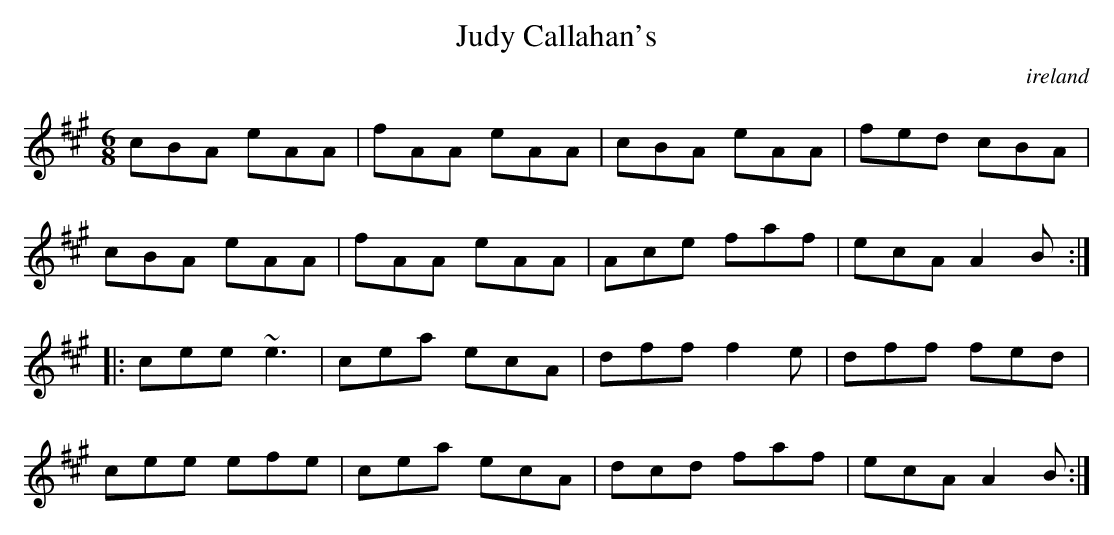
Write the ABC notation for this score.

X:1
T:Judy Callahan's
O:ireland
M:6/8
K:A
cBA eAA|fAA eAA|cBA eAA|fed cBA|
cBA eAA|fAA eAA|Ace faf|ecA A2B:|
|:cee ~e3|cea ecA|dff f2e|dff fed|
cee efe|cea ecA|dcd faf|ecA A2B:|
